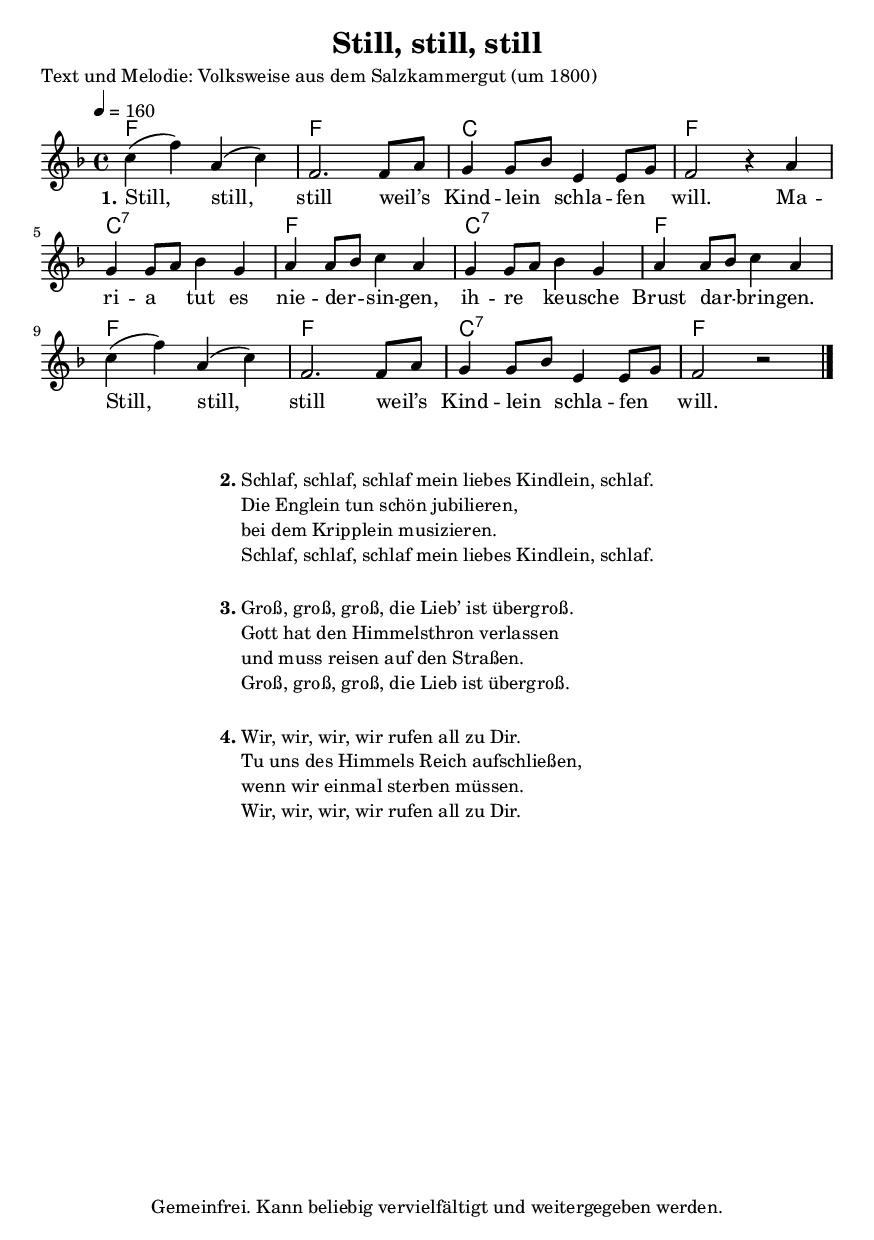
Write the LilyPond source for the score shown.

% Dieses Notenblatt wurde erstellt von Patrick Cernko
%
% Kontakt: pcernko@gmx.de
%
% geringfügige Änderungen von Hauke Rehr

\include "deutsch.ly"
\include "default.ly"

\version "2.12.3"
\header {
  title = "Still, still, still"
  poet = "Text und Melodie: Volksweise aus dem Salzkammergut (um 1800)"
%  composer = "Melodie: Volksweise, Salzkammergut (um 1800)"
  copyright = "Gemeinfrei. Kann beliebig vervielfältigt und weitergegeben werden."
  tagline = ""
}

#(set-global-staff-size 16)

akkorde = \chordmode {
  f1 f c f c:7 f c:7 f f f c:7 f
}

melodie = \relative c'' {
  c4( f) a,( c)
  f,2. f8[ a]
  g4 g8[ b] e,4 e8[ g]
  f2 r4 a
  \break
  g4 g8[ a] b4 g
  a  a8[ b] c4 a
  g4 g8[ a] b4 g
  a  a8[ b] c4 a
  \break
  c4( f) a,( c)
  f,2. f8[ a]
  g4 g8[ b] e,4 e8[ g]
  f2 r
  \bar "|."
}

text = \lyricmode {
  \set stanza = "1."
    Still, still, still weil’s Kind -- lein schla -- fen will.
    Ma -- ri -- a tut es nie -- der -- sin -- gen,
    ih -- re keu -- sche Brust dar -- brin -- gen.
    Still, still, still weil’s Kind -- lein schla -- fen will.
}

\score {
  <<
    \new ChordNames { \akkorde }
    \new Voice = "Lied" {
      \autoBeamOff
      \clef "treble"
      \time 4/4
      \key f\major
      \tempo 4 = 160
      \melodie
    }
    \new Lyrics \lyricsto "Lied" { \text }
  >>
 \layout {}
 \midi {}
}

\markup {
  \fill-line {
    \hspace #0.1 % Spalte vom linken Rand wegbewegen
    % Kann entfernt werden, wenn wenig Platz auf der Seite ist
    \column {
      \line { " " }
      \column{
	\line {
	  \bold "2."
	  \column {
            "Schlaf, schlaf, schlaf mein liebes Kindlein, schlaf."
            "Die Englein tun schön jubilieren,"
            "bei dem Kripplein musizieren."
            "Schlaf, schlaf, schlaf mein liebes Kindlein, schlaf."
	  }
	}
	\line { " " }
	\hspace #0.1 % Vertikaler Abstand zwischen Strophen
	\line {
	  \bold "3."
	  \column {
	    "Groß, groß, groß, die Lieb’ ist übergroß."
	    "Gott hat den Himmelsthron verlassen"
	    "und muss reisen auf den Straßen."
	    "Groß, groß, groß, die Lieb ist übergroß."
	  }
	}
	\line { " " }
	\hspace #0.1 % Vertikaler Abstand zwischen Strophen
	\line {
	  \bold "4."
	  \column {
	    "Wir, wir, wir, wir rufen all zu Dir."
	    "Tu uns des Himmels Reich aufschließen,"
	    "wenn wir einmal sterben müssen."
	    "Wir, wir, wir, wir rufen all zu Dir."
	  }
	}
      }
    }
    \hspace #0.1 % zusätzlichen Platz für den rechten Rand
    % kann entfernt werden, wenn wenig Platz auf der Seite ist
  }
}

 % some settings % vim: sw=2 et
